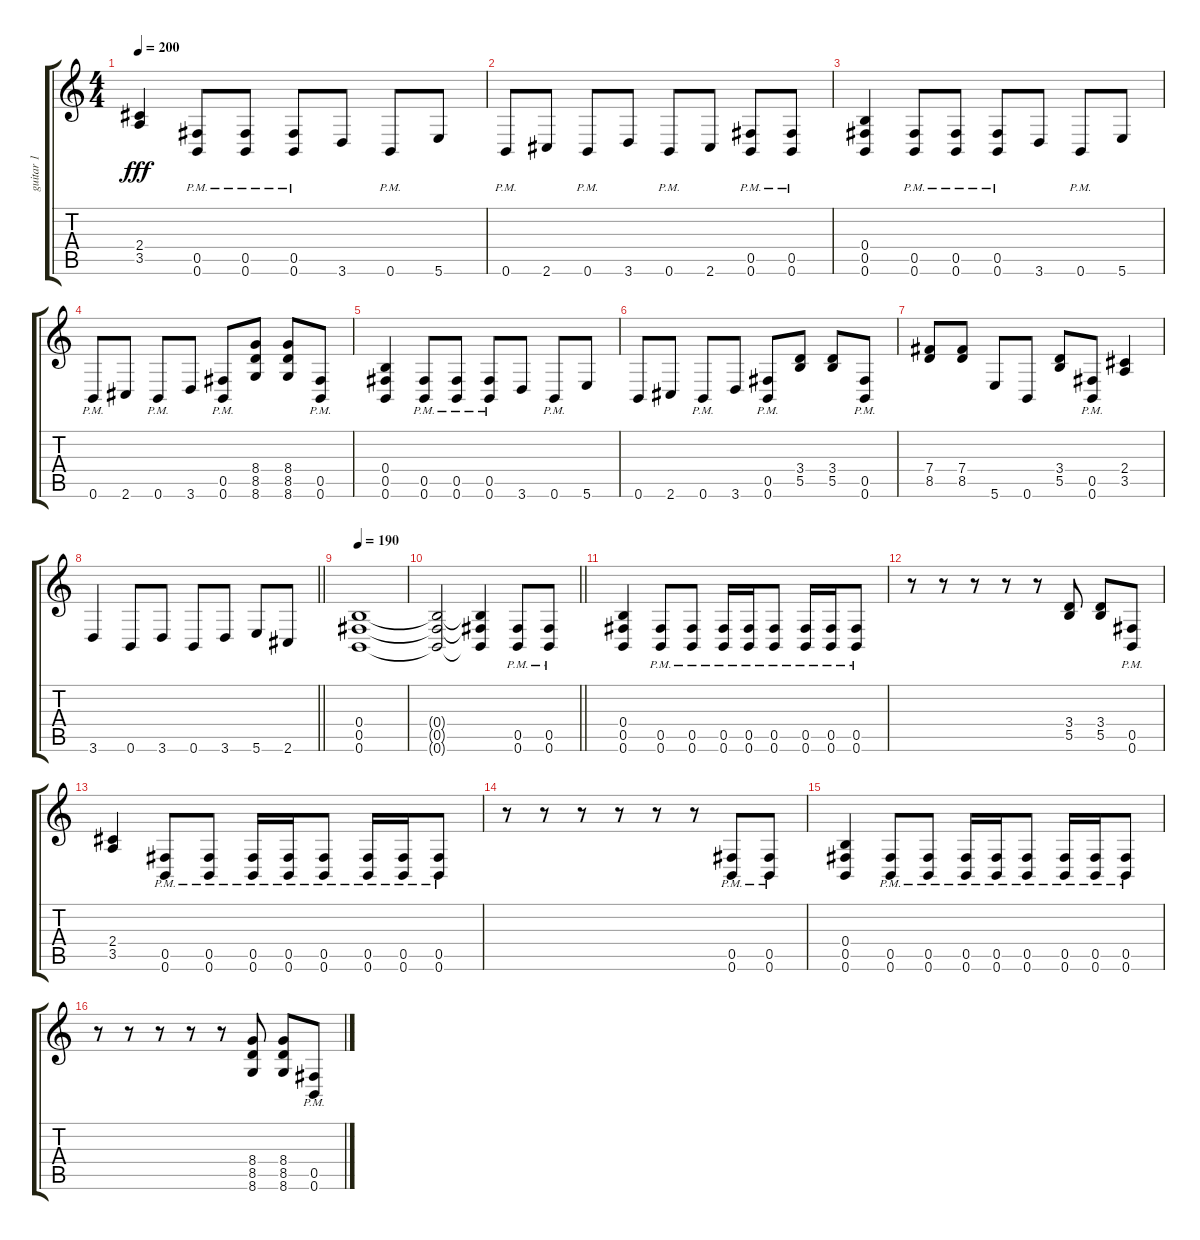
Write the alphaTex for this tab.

\track ("guitar 1" "guitar 1") {instrument distortionguitar}
\staff {score tabs}
\tuning (Db4 Ab3 E3 B2 Gb2 B1) {hide}
\ts (4 4)
\tempo 200
\clef g2
\ks c
(2.4 3.5).4{dy fff} (0.5{pm} 0.6{pm}).8 (0.5{pm} 0.6{pm}).8 (0.5{pm} 0.6{pm}).8 3.6.8 0.6{pm}.8 5.6.8 |
0.6{pm}.8 2.6.8 0.6{pm}.8 3.6.8 0.6{pm}.8 2.6.8 (0.5{pm} 0.6{pm}).8 (0.5{pm} 0.6{pm}).8 |
(0.4 0.5 0.6).4 (0.5{pm} 0.6{pm}).8 (0.5{pm} 0.6{pm}).8 (0.5{pm} 0.6{pm}).8 3.6.8 0.6{pm}.8 5.6.8 |
0.6{pm}.8 2.6.8 0.6{pm}.8 3.6.8 (0.5{pm} 0.6{pm}).8 (8.4 8.5 8.6).8 (8.4 8.5 8.6).8 (0.5{pm} 0.6{pm}).8 |
(0.4 0.5 0.6).4 (0.5{pm} 0.6{pm}).8 (0.5{pm} 0.6{pm}).8 (0.5{pm} 0.6{pm}).8 3.6.8 0.6{pm}.8 5.6.8 |
0.6.8 2.6.8 0.6{pm}.8 3.6.8 (0.5{pm} 0.6{pm}).8 (3.4 5.5).8 (3.4 5.5).8 (0.5{pm} 0.6{pm}).8 |
(7.4 8.5).8 (7.4 8.5).8 5.6.8 0.6.8 (3.4 5.5).8 (0.5{pm} 0.6{pm}).8 (2.4 3.5).4 |
\barLineRight lightlight
3.6.4 0.6.8 3.6.8 0.6.8 3.6.8 5.6.8 2.6.8 |
\section ("" "")
\tempo 190
(0.4 0.5 0.6).1 |
\barLineRight lightlight
(0.4{t} 0.5{t} 0.6{t}).2 (0.4{t} 0.5{t} 0.6{t}).4 (0.5{pm} 0.6{pm}).8 (0.5{pm} 0.6{pm}).8 |
\section ("" "")
(0.4 0.5 0.6).4 (0.5{pm} 0.6{pm}).8 (0.5{pm} 0.6{pm}).8 (0.5{pm} 0.6{pm}).16 (0.5{pm} 0.6{pm}).16 (0.5{pm} 0.6{pm}).8 (0.5{pm} 0.6{pm}).16 (0.5{pm} 0.6{pm}).16 (0.5{pm} 0.6{pm}).8 |
r.8 r.8 r.8 r.8 r.8 (3.4 5.5).8 (3.4 5.5).8 (0.5{pm} 0.6{pm}).8 |
(2.4 3.5).4 (0.5{pm} 0.6{pm}).8 (0.5{pm} 0.6{pm}).8 (0.5{pm} 0.6{pm}).16 (0.5{pm} 0.6{pm}).16 (0.5{pm} 0.6{pm}).8 (0.5{pm} 0.6{pm}).16 (0.5{pm} 0.6{pm}).16 (0.5{pm} 0.6{pm}).8 |
r.8 r.8 r.8 r.8 r.8 r.8 (0.5{pm} 0.6{pm}).8 (0.5{pm} 0.6{pm}).8 |
(0.4 0.5 0.6).4 (0.5{pm} 0.6{pm}).8 (0.5{pm} 0.6{pm}).8 (0.5{pm} 0.6{pm}).16 (0.5{pm} 0.6{pm}).16 (0.5{pm} 0.6{pm}).8 (0.5{pm} 0.6{pm}).16 (0.5{pm} 0.6{pm}).16 (0.5{pm} 0.6{pm}).8 |
r.8 r.8 r.8 r.8 r.8 (8.4 8.5 8.6).8 (8.4 8.5 8.6).8 (0.5{pm} 0.6{pm}).8
